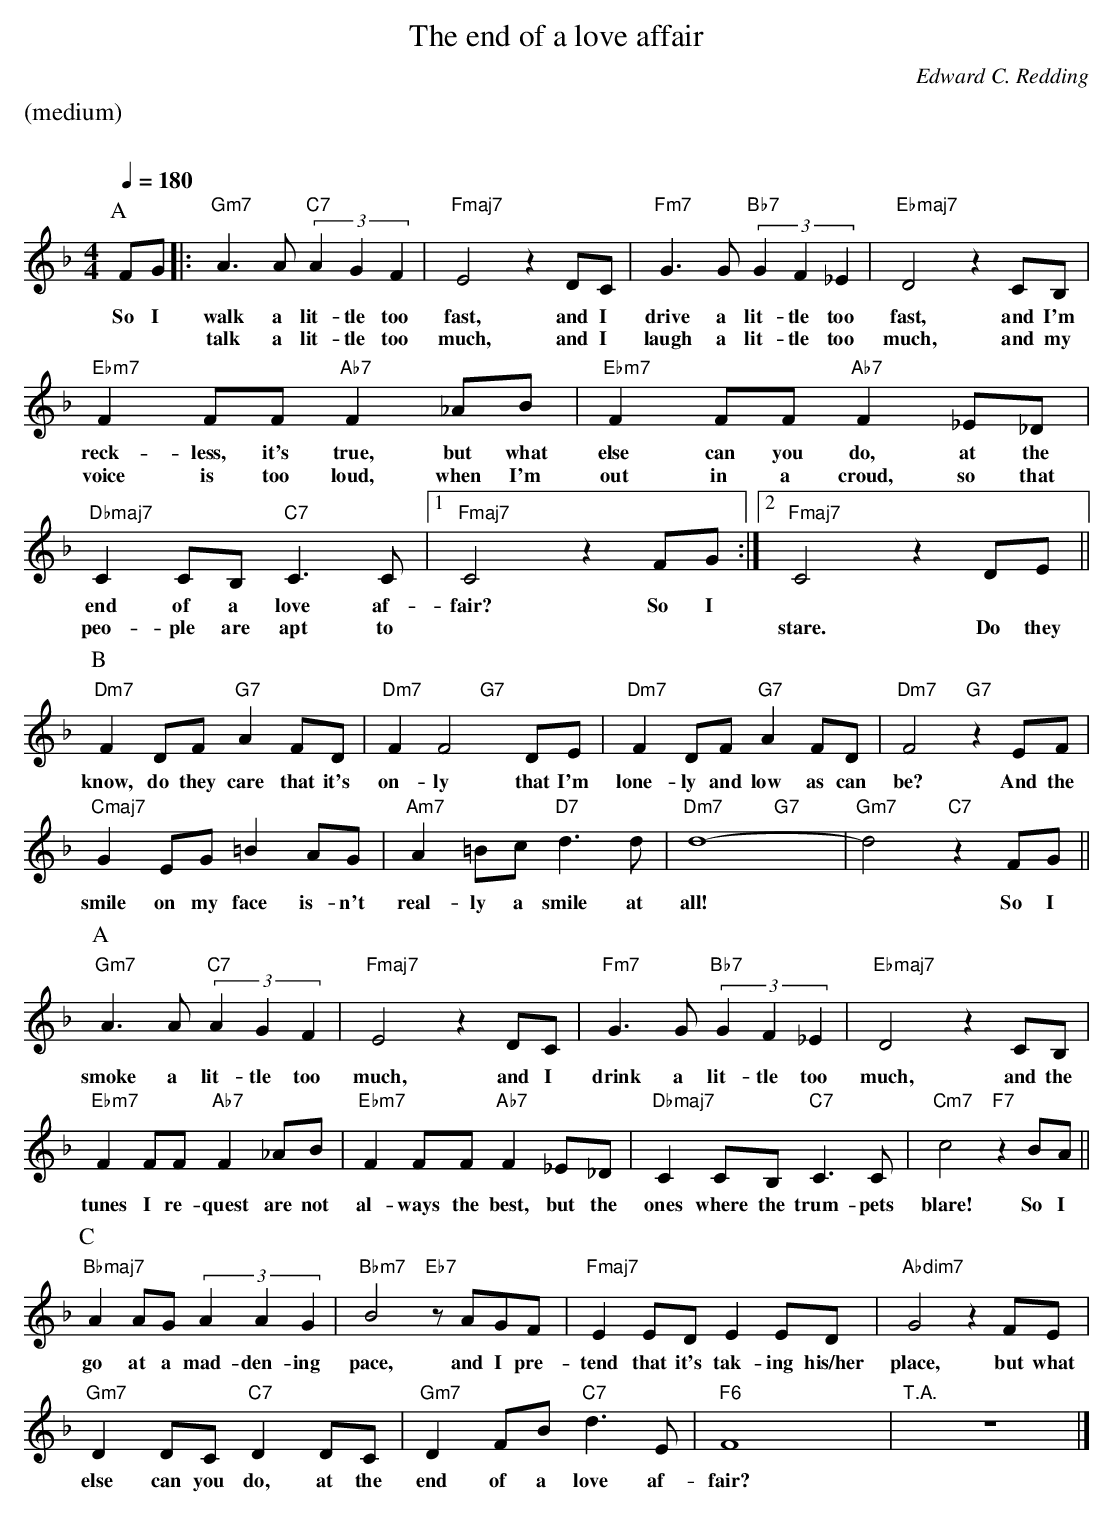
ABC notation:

X:1
T: The end of a love affair
M:4/4
L:1/4
C:Edward C. Redding
Q:1/4=180
%%staves (chords melody)
K:F
%%text (medium)
%%vskip 20
P: A
V:chords
x |: "Gm7"x2 "C7"x2 | "Fmaj7"x2 x2 | "Fm7"x2 "Bb7"x2 | "Ebmaj7"x2 x2 |
"Ebm7"x2 "Ab7"x2 | "Ebm7"x2 "Ab7"x2 | "Dbmaj7"x2 "C7"x2 |[1 "Fmaj7"x2 x2 :|[2 "Fmaj7"x2 x2 ||
V:melody
F/G/ |: A>A (3AGF | E2 zD/C/ | G>G (3GF_E | D2zC/B,/ |
w:So I walk a lit-tle too fast, and I drive a lit-tle too fast, and I'm
w:**talk a lit-tle too much, and I laugh a lit-tle too much, and my
FF/F/ F_A/B/ | FF/F/ F_E/_D/ | CC/B,/ C>C |[1 C2 zF/G/ :|[2 C2 zD/E/ ||
w:reck-less, it's true, but what else can you do, at the end of a love af-fair? So I***
w:voice is too loud, when I'm out in a croud, so that peo-ple are apt to*** stare. Do they
P: B
V:chords
"Dm7"x2 "G7"x2 | "Dm7"x2 "G7"x2 | "Dm7"x2 "G7"x2 | "Dm7"x2 "G7"x2 |
"Cmaj7"x2 x2 | "Am7"x2 "D7"x2 | "Dm7"x2 "G7"x2 | "Gm7"x2 "C7"x2 ||
V:melody
FD/F/ AF/D/ | FF2D/E/ | FD/F/ AF/D/ | F2zE/F/ |
w:know, do they care that it's on-ly that I'm lone-ly and low as can be? And the
GE/G/ =BA/G/ | A=B/c/ d>d | d4- | d2 zF/G/ ||
w:smile on my face is-n't real-ly a smile at all!* So I
P: A
V:chords
"Gm7"x2 "C7"x2 | "Fmaj7"x2 x2 | "Fm7"x2 "Bb7"x2 | "Ebmaj7"x2 x2 |
"Ebm7"x2 "Ab7"x2 | "Ebm7"x2 "Ab7"x2 | "Dbmaj7"x2 "C7"x2 | "Cm7"x2 "F7"x2 ||
V:melody
A>A (3AGF | E2 zD/C/ | G>G (3GF_E | D2zC/B,/ |
w:smoke a lit-tle too much, and I drink a lit-tle too much, and the
FF/F/ F_A/B/ | FF/F/ F_E/_D/ | CC/B,/ C>C | c2 zB/A/ ||
w:tunes I re-quest are not al-ways the best, but the ones where the trum-pets blare! So I
P: C
V:chords
"Bbmaj7"x2 x2 | "Bbm7"x2 "Eb7"x2 | "Fmaj7"x2 x2 | "Abdim7"x2 x2 |
"Gm7"x2 "C7"x2 | "Gm7"x2 "C7"x2 | "F6"x2 x2 | "T.A."x2 x2 |]
V:melody
AA/G/ (3AAG | B2 z/A/G/F/ | EE/D/ EE/D/ | G2 zF/E/ |
w:go at a mad-den-ing pace, and I pre-tend that it's tak-ing his/her place, but what
DD/C/ DD/C/ | DF/B/ d>E | F4 | z4 |]
w:else can you do, at the end of a love af-fair?
